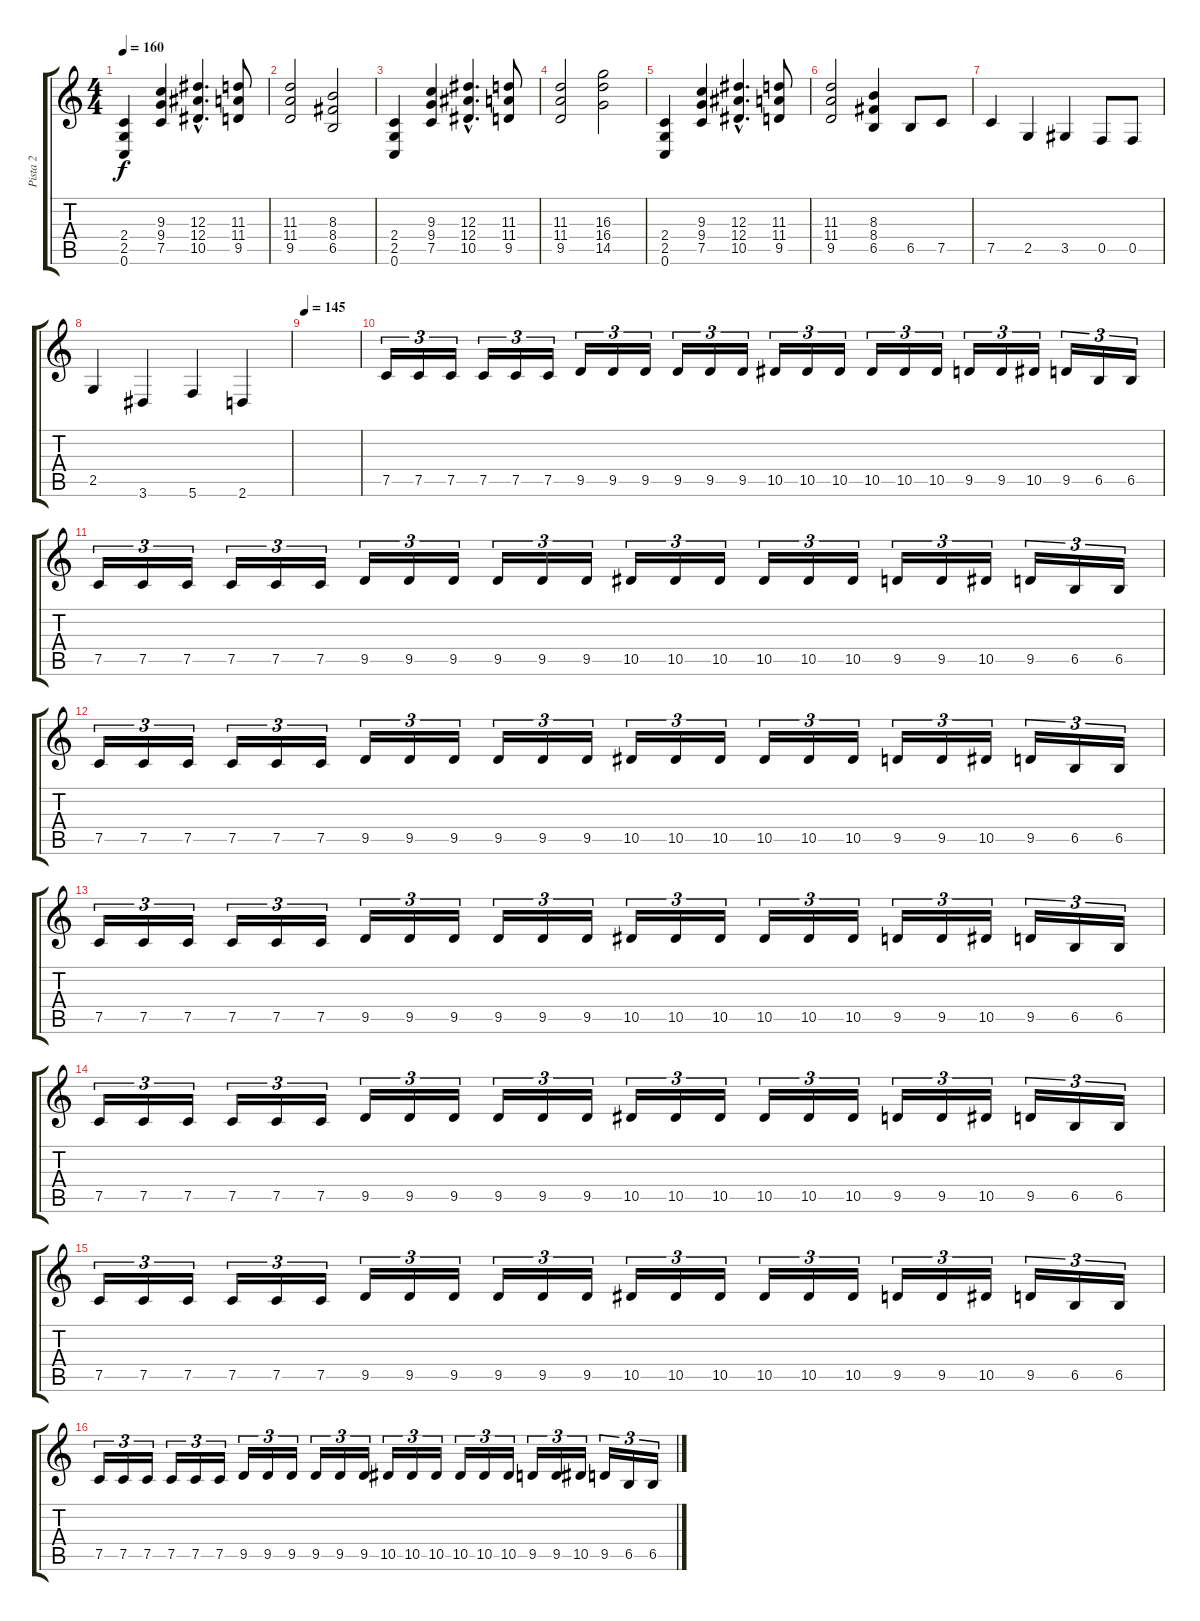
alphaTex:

\track ("Pista 2" "Pista 2") {instrument distortionguitar}
\staff {score tabs}
\tuning (C4 G3 Eb3 Bb2 F2 C2) {hide}
\ts (4 4)
\tempo 160
\clef g2
\ks c
(2.4 2.5 0.6).4{dy f} (9.3 9.4 7.5).4 (12.3{hac} 12.4{hac} 10.5{hac}).4{d} (11.3 11.4 9.5).8 |
(11.3 11.4 9.5).2 (8.3 8.4 6.5).2 |
(2.4 2.5 0.6).4 (9.3 9.4 7.5).4 (12.3{hac} 12.4{hac} 10.5{hac}).4{d} (11.3 11.4 9.5).8 |
(11.3 11.4 9.5).2 (16.3 16.4 14.5).2 |
(2.4 2.5 0.6).4 (9.3 9.4 7.5).4 (12.3{hac} 12.4{hac} 10.5{hac}).4{d} (11.3 11.4 9.5).8 |
(11.3 11.4 9.5).2 (8.3 8.4 6.5).4 6.5.8 7.5.8 |
7.5.4 2.5.4 3.5.4 0.5.8 0.5.8 |
2.5.4 3.6.4 5.6.4 2.6.4 |
\tempo 145
|
7.5.16{tu (3 2)} 7.5.16{tu (3 2)} 7.5.16{tu (3 2)} 7.5.16{tu (3 2)} 7.5.16{tu (3 2)} 7.5.16{tu (3 2)} 9.5.16{tu (3 2)} 9.5.16{tu (3 2)} 9.5.16{tu (3 2)} 9.5.16{tu (3 2)} 9.5.16{tu (3 2)} 9.5.16{tu (3 2)} 10.5.16{tu (3 2)} 10.5.16{tu (3 2)} 10.5.16{tu (3 2)} 10.5.16{tu (3 2)} 10.5.16{tu (3 2)} 10.5.16{tu (3 2)} 9.5.16{tu (3 2)} 9.5.16{tu (3 2)} 10.5.16{tu (3 2)} 9.5.16{tu (3 2)} 6.5.16{tu (3 2)} 6.5.16{tu (3 2)} |
7.5.16{tu (3 2)} 7.5.16{tu (3 2)} 7.5.16{tu (3 2)} 7.5.16{tu (3 2)} 7.5.16{tu (3 2)} 7.5.16{tu (3 2)} 9.5.16{tu (3 2)} 9.5.16{tu (3 2)} 9.5.16{tu (3 2)} 9.5.16{tu (3 2)} 9.5.16{tu (3 2)} 9.5.16{tu (3 2)} 10.5.16{tu (3 2)} 10.5.16{tu (3 2)} 10.5.16{tu (3 2)} 10.5.16{tu (3 2)} 10.5.16{tu (3 2)} 10.5.16{tu (3 2)} 9.5.16{tu (3 2)} 9.5.16{tu (3 2)} 10.5.16{tu (3 2)} 9.5.16{tu (3 2)} 6.5.16{tu (3 2)} 6.5.16{tu (3 2)} |
7.5.16{tu (3 2)} 7.5.16{tu (3 2)} 7.5.16{tu (3 2)} 7.5.16{tu (3 2)} 7.5.16{tu (3 2)} 7.5.16{tu (3 2)} 9.5.16{tu (3 2)} 9.5.16{tu (3 2)} 9.5.16{tu (3 2)} 9.5.16{tu (3 2)} 9.5.16{tu (3 2)} 9.5.16{tu (3 2)} 10.5.16{tu (3 2)} 10.5.16{tu (3 2)} 10.5.16{tu (3 2)} 10.5.16{tu (3 2)} 10.5.16{tu (3 2)} 10.5.16{tu (3 2)} 9.5.16{tu (3 2)} 9.5.16{tu (3 2)} 10.5.16{tu (3 2)} 9.5.16{tu (3 2)} 6.5.16{tu (3 2)} 6.5.16{tu (3 2)} |
7.5.16{tu (3 2)} 7.5.16{tu (3 2)} 7.5.16{tu (3 2)} 7.5.16{tu (3 2)} 7.5.16{tu (3 2)} 7.5.16{tu (3 2)} 9.5.16{tu (3 2)} 9.5.16{tu (3 2)} 9.5.16{tu (3 2)} 9.5.16{tu (3 2)} 9.5.16{tu (3 2)} 9.5.16{tu (3 2)} 10.5.16{tu (3 2)} 10.5.16{tu (3 2)} 10.5.16{tu (3 2)} 10.5.16{tu (3 2)} 10.5.16{tu (3 2)} 10.5.16{tu (3 2)} 9.5.16{tu (3 2)} 9.5.16{tu (3 2)} 10.5.16{tu (3 2)} 9.5.16{tu (3 2)} 6.5.16{tu (3 2)} 6.5.16{tu (3 2)} |
7.5.16{tu (3 2)} 7.5.16{tu (3 2)} 7.5.16{tu (3 2)} 7.5.16{tu (3 2)} 7.5.16{tu (3 2)} 7.5.16{tu (3 2)} 9.5.16{tu (3 2)} 9.5.16{tu (3 2)} 9.5.16{tu (3 2)} 9.5.16{tu (3 2)} 9.5.16{tu (3 2)} 9.5.16{tu (3 2)} 10.5.16{tu (3 2)} 10.5.16{tu (3 2)} 10.5.16{tu (3 2)} 10.5.16{tu (3 2)} 10.5.16{tu (3 2)} 10.5.16{tu (3 2)} 9.5.16{tu (3 2)} 9.5.16{tu (3 2)} 10.5.16{tu (3 2)} 9.5.16{tu (3 2)} 6.5.16{tu (3 2)} 6.5.16{tu (3 2)} |
7.5.16{tu (3 2)} 7.5.16{tu (3 2)} 7.5.16{tu (3 2)} 7.5.16{tu (3 2)} 7.5.16{tu (3 2)} 7.5.16{tu (3 2)} 9.5.16{tu (3 2)} 9.5.16{tu (3 2)} 9.5.16{tu (3 2)} 9.5.16{tu (3 2)} 9.5.16{tu (3 2)} 9.5.16{tu (3 2)} 10.5.16{tu (3 2)} 10.5.16{tu (3 2)} 10.5.16{tu (3 2)} 10.5.16{tu (3 2)} 10.5.16{tu (3 2)} 10.5.16{tu (3 2)} 9.5.16{tu (3 2)} 9.5.16{tu (3 2)} 10.5.16{tu (3 2)} 9.5.16{tu (3 2)} 6.5.16{tu (3 2)} 6.5.16{tu (3 2)} |
7.5.16{tu (3 2)} 7.5.16{tu (3 2)} 7.5.16{tu (3 2)} 7.5.16{tu (3 2)} 7.5.16{tu (3 2)} 7.5.16{tu (3 2)} 9.5.16{tu (3 2)} 9.5.16{tu (3 2)} 9.5.16{tu (3 2)} 9.5.16{tu (3 2)} 9.5.16{tu (3 2)} 9.5.16{tu (3 2)} 10.5.16{tu (3 2)} 10.5.16{tu (3 2)} 10.5.16{tu (3 2)} 10.5.16{tu (3 2)} 10.5.16{tu (3 2)} 10.5.16{tu (3 2)} 9.5.16{tu (3 2)} 9.5.16{tu (3 2)} 10.5.16{tu (3 2)} 9.5.16{tu (3 2)} 6.5.16{tu (3 2)} 6.5.16{tu (3 2)}
